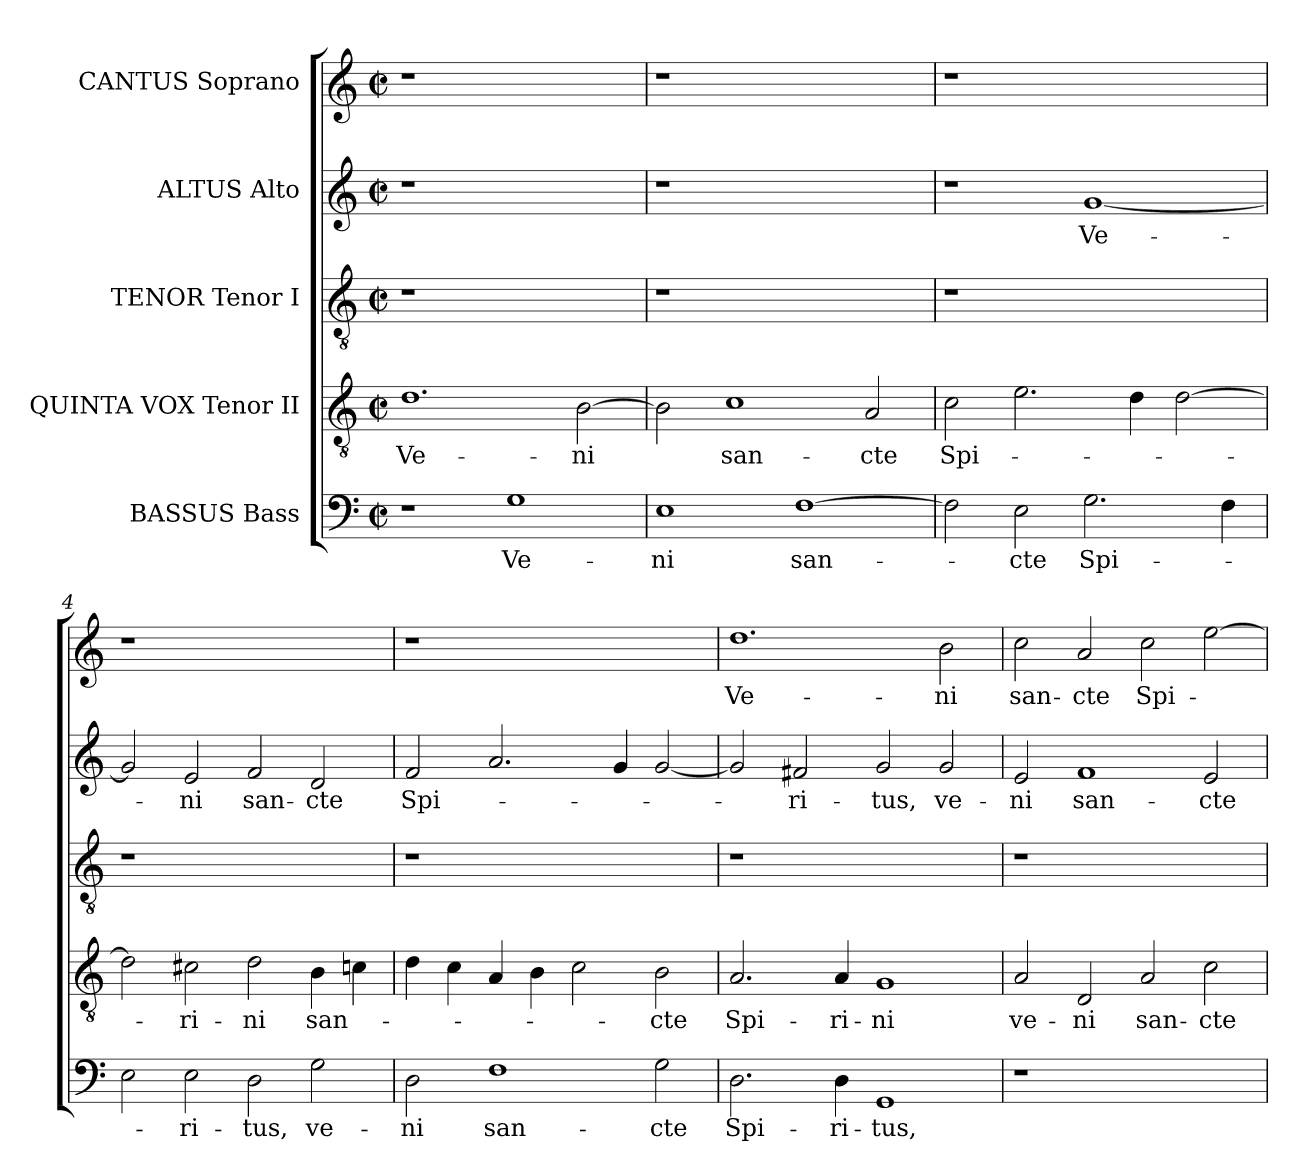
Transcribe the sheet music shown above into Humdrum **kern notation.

**kern	**text	**kern	**text	**kern	**kern	**text	**kern	**text
*part5	*part5	*part4	*part4	*part3	*part2	*part2	*part1	*part1
*staff5	*staff5	*staff4	*staff4	*staff3	*staff2	*staff2	*staff1	*staff1
*I"BASSUS Bass	*	*I"QUINTA VOX Tenor II	*	*I"TENOR Tenor I	*I"ALTUS Alto	*	*I"CANTUS Soprano	*
*clefF4	*	*clefGv2	*	*clefGv2	*clefG2	*	*clefG2	*
*k[]	*	*k[]	*	*k[]	*k[]	*	*k[]	*
*C:	*	*C:	*	*C:	*C:	*	*C:	*
*M2/2	*	*M2/2	*	*M2/2	*M2/2	*	*M2/2	*
*met(c|)	*	*met(c|)	*	*met(c|)	*met(c|)	*	*met(c|)	*
=1	=1	=1	=1	=1	=1	=1	=1	=1
!	!	!	!LO:LY:b	!	!	!	!	!
1r	.	1.d	Ve-	1r	1r	.	1r	.
!	!LO:LY:b	!	!	!	!	!	!	!
1G	Ve-	.	.	1ryy	1ryy	.	1ryy	.
!	!	!	!LO:LY:b	!	!	!	!	!
.	.	[2B\	-ni	.	.	.	.	.
=2	=2	=2	=2	=2	=2	=2	=2	=2
!	!LO:LY:b	!	!	!	!	!	!	!
1E	-ni	2B\]	.	1r	1r	.	1r	.
!	!	!	!LO:LY:b	!	!	!	!	!
.	.	1c	san-	.	.	.	.	.
!	!LO:LY:b	!	!	!	!	!	!	!
[1F	san-	.	.	1ryy	1ryy	.	1ryy	.
!	!	!	!LO:LY:b	!	!	!	!	!
.	.	2A/	-cte	.	.	.	.	.
=3	=3	=3	=3	=3	=3	=3	=3	=3
!	!	!	!LO:LY:b	!	!	!	!	!
2F\]	.	2c\	Spi-	1r	1r	.	1r	.
!	!LO:LY:b	!	!	!	!	!	!	!
2E\	-cte	2.e\	.	.	.	.	.	.
!	!LO:LY:b	!	!	!	!	!	!	!
!	!	!	!	!	!	!LO:LY:b	!	!
2.G\	Spi-	.	.	1ryy	[1g	Ve-	1ryy	.
.	.	4d\	.	.	.	.	.	.
.	.	[2d\	.	.	.	.	.	.
4F\	.	.	.	.	.	.	.	.
=4	=4	=4	=4	=4	=4	=4	=4	=4
2E\	.	2d\]	.	1r	2g/]	.	1r	.
!	!LO:LY:b	!	!	!	!	!	!	!
!	!	!	!LO:LY:b	!	!	!	!	!
!	!	!	!	!	!	!LO:LY:b	!	!
2E\	-ri-	2c#X\	-ri-	.	2e/	-ni	.	.
!	!LO:LY:b	!	!	!	!	!	!	!
!	!	!	!LO:LY:b	!	!	!	!	!
!	!	!	!	!	!	!LO:LY:b	!	!
2D\	-tus,	2d\	-ni	1ryy	2f/	san-	1ryy	.
!	!LO:LY:b	!	!	!	!	!	!	!
!	!	!	!LO:LY:b	!	!	!	!	!
!	!	!	!	!	!	!LO:LY:b	!	!
2G\	ve-	4B\	san-	.	2d/	-cte	.	.
.	.	4cn\	.	.	.	.	.	.
!!LO:LB:g=z
=5	=5	=5	=5	=5	=5	=5	=5	=5
!	!LO:LY:b	!	!	!	!	!	!	!
!	!	!	!	!	!	!LO:LY:b	!	!
2D\	-ni	4d\	.	1r	2f/	Spi-	1r	.
.	.	4c\	.	.	.	.	.	.
!	!LO:LY:b	!	!	!	!	!	!	!
1F	san-	4A/	.	.	2.a/	.	.	.
.	.	4B\	.	.	.	.	.	.
.	.	2c\	.	1ryy	.	.	1ryy	.
.	.	.	.	.	4g/	.	.	.
!	!LO:LY:b	!	!	!	!	!	!	!
!	!	!	!LO:LY:b	!	!	!	!	!
2G\	-cte	2B\	-cte	.	[2g/	.	.	.
=6	=6	=6	=6	=6	=6	=6	=6	=6
!	!LO:LY:b	!	!	!	!	!	!	!
!	!	!	!LO:LY:b	!	!	!	!	!
!	!	!	!	!	!	!	!	!LO:LY:b
2.D\	Spi-	2.A/	Spi-	1r	2g/]	.	1.dd	Ve-
!	!	!	!	!	!	!LO:LY:b	!	!
.	.	.	.	.	2f#X/	-ri-	.	.
!	!LO:LY:b	!	!	!	!	!	!	!
!	!	!	!LO:LY:b	!	!	!	!	!
4D\	-ri-	4A/	-ri-	.	.	.	.	.
!	!LO:LY:b	!	!	!	!	!	!	!
!	!	!	!LO:LY:b	!	!	!	!	!
!	!	!	!	!	!	!LO:LY:b	!	!
1GG	-tus,	1G	-ni	1ryy	2g/	-tus,	.	.
!	!	!	!	!	!	!LO:LY:b	!	!
!	!	!	!	!	!	!	!	!LO:LY:b
.	.	.	.	.	2g/	ve-	2b\	-ni
=7	=7	=7	=7	=7	=7	=7	=7	=7
!	!	!	!LO:LY:b	!	!	!	!	!
!	!	!	!	!	!	!LO:LY:b	!	!
!	!	!	!	!	!	!	!	!LO:LY:b
1r	.	2A/	ve-	1r	2e/	-ni	2cc\	san-
!	!	!	!LO:LY:b	!	!	!	!	!
!	!	!	!	!	!	!LO:LY:b	!	!
!	!	!	!	!	!	!	!	!LO:LY:b
.	.	2D/	-ni	.	1f	san-	2a/	-cte
!	!	!	!LO:LY:b	!	!	!	!	!
!	!	!	!	!	!	!	!	!LO:LY:b
1ryy	.	2A/	san-	1ryy	.	.	2cc\	Spi-
!	!	!	!LO:LY:b	!	!	!	!	!
!	!	!	!	!	!	!LO:LY:b	!	!
.	.	2c\	-cte	.	2e/	-cte	[2ee\	.
=	=	=	=	=	=	=	=	=
*-	*-	*-	*-	*-	*-	*-	*-	*-
